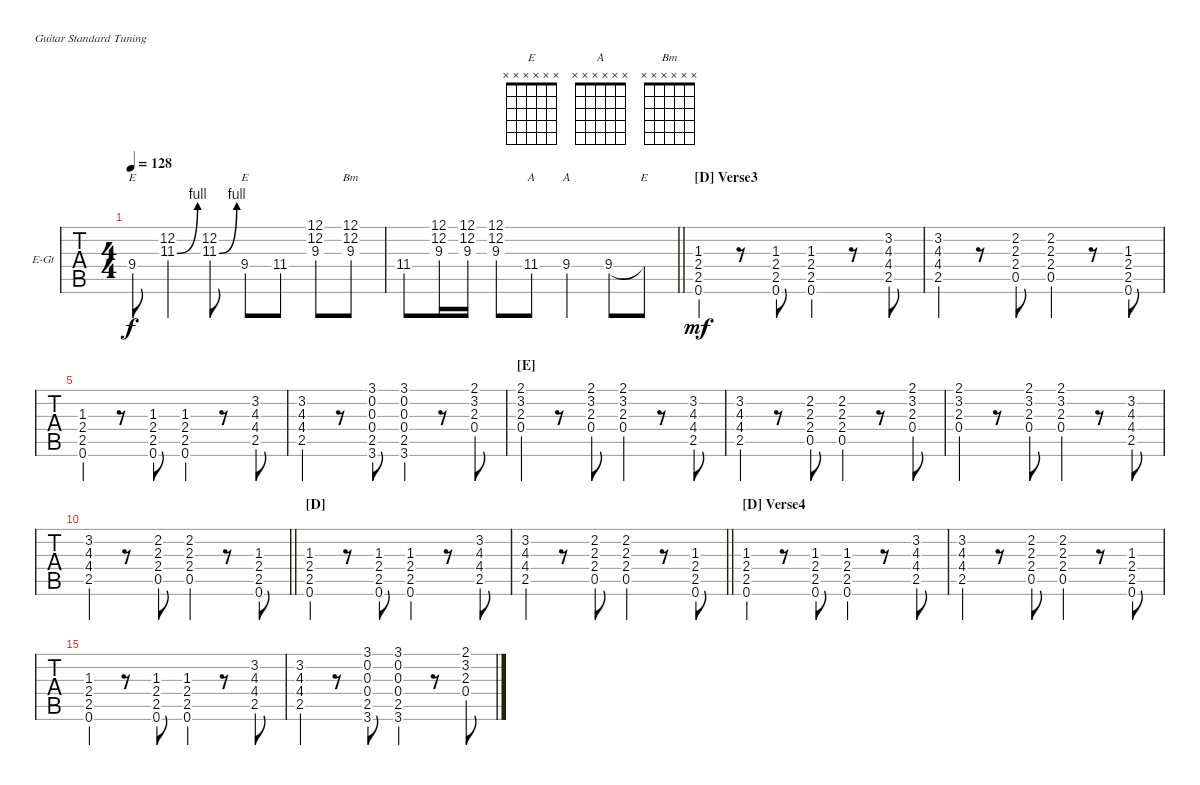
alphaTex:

\bracketExtendMode nobrackets
\firstSystemTrackNameOrientation horizontal
\otherSystemsTrackNameOrientation horizontal
\defaultBarNumberDisplay FirstOfSystem
\track ("Distortion" "E-Gt") {instrument distortionguitar}
\staff {tabs}
\tuning (E4 B3 G3 D3 A2 E2)
\chord ("E" x x x x x x)
\chord ("A" x x x x x x)
\chord ("Bm" x x x x x x)
\ts (4 4)
\tempo 128
\clef g2
\ks c
9.4.8{ch "E" dy f} (12.2 11.3{be (bend 0 0 60 4)}).4 (12.2 11.3{be (bend 0 0 60 4)}).8 9.4.8{ch "E"} 11.4.8 (12.1 12.2 9.3).8 (12.1 12.2 9.3).8{ch "Bm"} |
\barLineRight lightlight
11.4.8 (12.1 12.2 9.3).16 (12.1 12.2 9.3).16 (12.1 12.2 9.3).8 11.4.8{ch "A"} 9.4.4{ch "A"} 9.4.8 9.4{t}.8{ch "E"} |
\section ("D" "Verse3")
(1.3 2.4 2.5 0.6).4{dy mf} r.8 (1.3 2.4 2.5 0.6).8 (1.3 2.4 2.5 0.6).4 r.8 (3.2 4.3 4.4 2.5).8 |
(3.2 4.3 4.4 2.5).4 r.8 (2.2 2.3 2.4 0.5).8 (2.2 2.3 2.4 0.5).4 r.8 (1.3 2.4 2.5 0.6).8 |
(1.3 2.4 2.5 0.6).4 r.8 (1.3 2.4 2.5 0.6).8 (1.3 2.4 2.5 0.6).4 r.8 (3.2 4.3 4.4 2.5).8 |
(3.2 4.3 4.4 2.5).4 r.8 (3.1 0.2 0.3 0.4 2.5 3.6).8 (3.1 0.2 0.3 0.4 2.5 3.6).4 r.8 (2.1 3.2 2.3 0.4).8 |
\section ("E" "")
(2.1 3.2 2.3 0.4).4 r.8 (2.1 3.2 2.3 0.4).8 (2.1 3.2 2.3 0.4).4 r.8 (3.2 4.3 4.4 2.5).8 |
(3.2 4.3 4.4 2.5).4 r.8 (2.2 2.3 2.4 0.5).8 (2.2 2.3 2.4 0.5).4 r.8 (2.1 3.2 2.3 0.4).8 |
(2.1 3.2 2.3 0.4).4 r.8 (2.1 3.2 2.3 0.4).8 (2.1 3.2 2.3 0.4).4 r.8 (3.2 4.3 4.4 2.5).8 |
\barLineRight lightlight
(3.2 4.3 4.4 2.5).4 r.8 (2.2 2.3 2.4 0.5).8 (2.2 2.3 2.4 0.5).4 r.8 (1.3 2.4 2.5 0.6).8 |
\section ("D" "")
(1.3 2.4 2.5 0.6).4 r.8 (1.3 2.4 2.5 0.6).8 (1.3 2.4 2.5 0.6).4 r.8 (3.2 4.3 4.4 2.5).8 |
\barLineRight lightlight
(3.2 4.3 4.4 2.5).4 r.8 (2.2 2.3 2.4 0.5).8 (2.2 2.3 2.4 0.5).4 r.8 (1.3 2.4 2.5 0.6).8 |
\section ("D" "Verse4")
(1.3 2.4 2.5 0.6).4 r.8 (1.3 2.4 2.5 0.6).8 (1.3 2.4 2.5 0.6).4 r.8 (3.2 4.3 4.4 2.5).8 |
(3.2 4.3 4.4 2.5).4 r.8 (2.2 2.3 2.4 0.5).8 (2.2 2.3 2.4 0.5).4 r.8 (1.3 2.4 2.5 0.6).8 |
(1.3 2.4 2.5 0.6).4 r.8 (1.3 2.4 2.5 0.6).8 (1.3 2.4 2.5 0.6).4 r.8 (3.2 4.3 4.4 2.5).8 |
(3.2 4.3 4.4 2.5).4 r.8 (3.1 0.2 0.3 0.4 2.5 3.6).8 (3.1 0.2 0.3 0.4 2.5 3.6).4 r.8 (2.1 3.2 2.3 0.4).8
